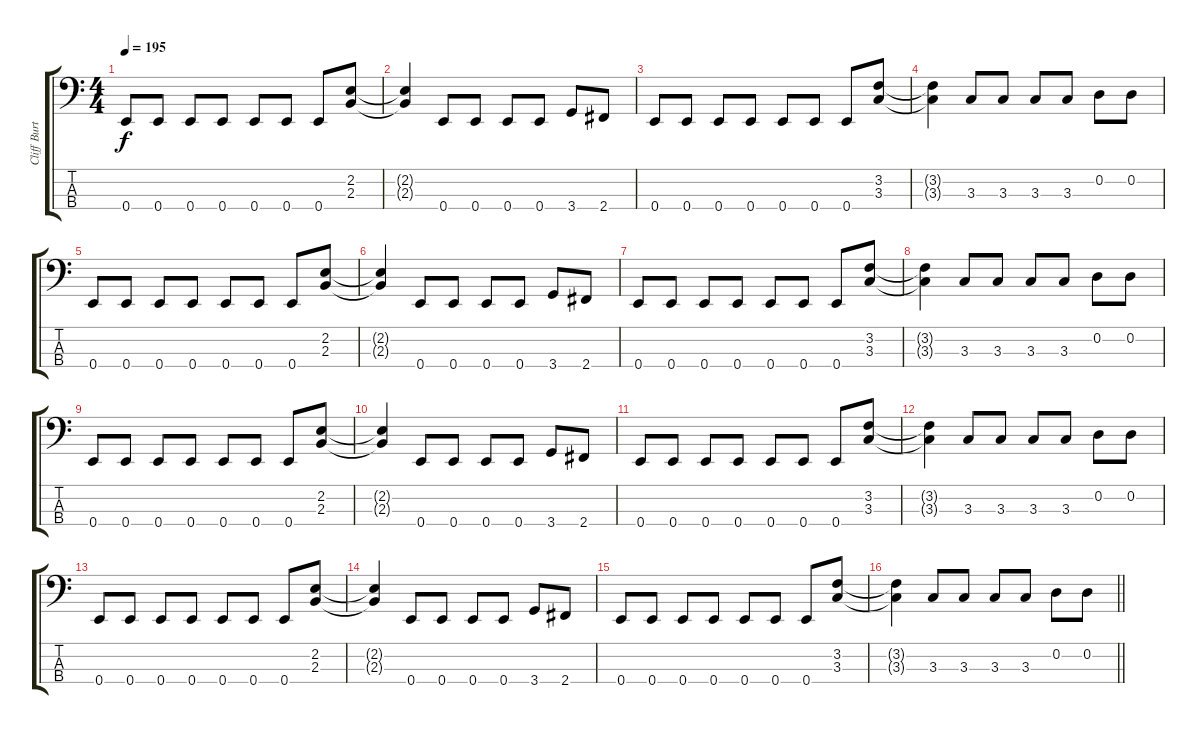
\track ("Cliff Burton" "Cliff Burt") {instrument electricbassfinger}
\staff {score tabs}
\tuning (G2 D2 A1 E1) {hide}
\ts (4 4)
\tempo 195
\clef f4
\ks c
0.4.8{dy f} 0.4.8 0.4.8 0.4.8 0.4.8 0.4.8 0.4.8 (2.2 2.3).8 |
(2.2{t} 2.3{t}).4 0.4.8 0.4.8 0.4.8 0.4.8 3.4.8 2.4.8 |
0.4.8 0.4.8 0.4.8 0.4.8 0.4.8 0.4.8 0.4.8 (3.2 3.3).8 |
(3.2{t} 3.3{t}).4 3.3.8 3.3.8 3.3.8 3.3.8 0.2.8 0.2.8 |
0.4.8 0.4.8 0.4.8 0.4.8 0.4.8 0.4.8 0.4.8 (2.2 2.3).8 |
(2.2{t} 2.3{t}).4 0.4.8 0.4.8 0.4.8 0.4.8 3.4.8 2.4.8 |
0.4.8 0.4.8 0.4.8 0.4.8 0.4.8 0.4.8 0.4.8 (3.2 3.3).8 |
(3.2{t} 3.3{t}).4 3.3.8 3.3.8 3.3.8 3.3.8 0.2.8 0.2.8 |
0.4.8 0.4.8 0.4.8 0.4.8 0.4.8 0.4.8 0.4.8 (2.2 2.3).8 |
(2.2{t} 2.3{t}).4 0.4.8 0.4.8 0.4.8 0.4.8 3.4.8 2.4.8 |
0.4.8 0.4.8 0.4.8 0.4.8 0.4.8 0.4.8 0.4.8 (3.2 3.3).8 |
(3.2{t} 3.3{t}).4 3.3.8 3.3.8 3.3.8 3.3.8 0.2.8 0.2.8 |
0.4.8 0.4.8 0.4.8 0.4.8 0.4.8 0.4.8 0.4.8 (2.2 2.3).8 |
(2.2{t} 2.3{t}).4 0.4.8 0.4.8 0.4.8 0.4.8 3.4.8 2.4.8 |
0.4.8 0.4.8 0.4.8 0.4.8 0.4.8 0.4.8 0.4.8 (3.2 3.3).8 |
\barLineRight lightlight
(3.2{t} 3.3{t}).4 3.3.8 3.3.8 3.3.8 3.3.8 0.2.8 0.2.8
